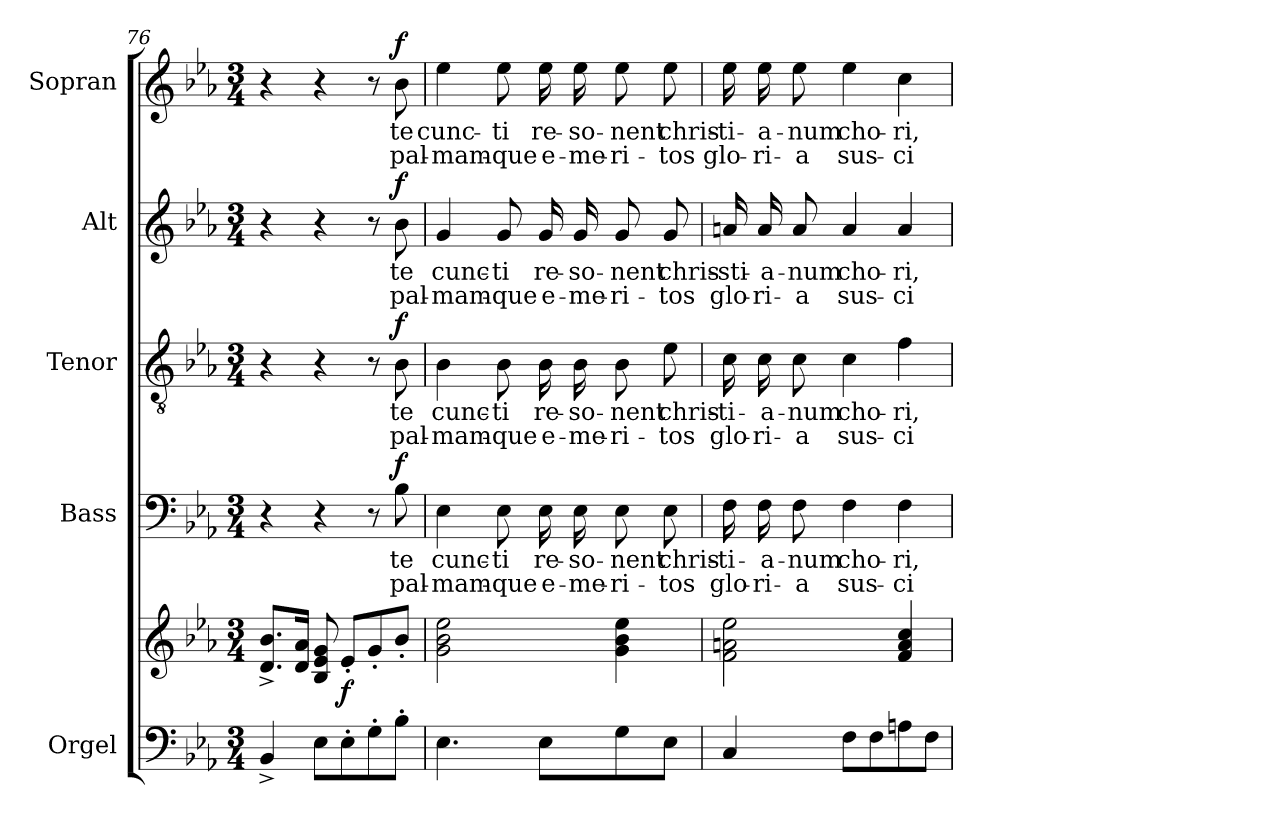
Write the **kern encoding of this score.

**kern	**kern	**dynam	**kern	**text	**text	**dynam	**kern	**text	**text	**dynam	**kern	**text	**text	**dynam	**kern	**text	**text	**dynam
*part5	*part5	*part5	*part4	*part4	*part4	*part4	*part3	*part3	*part3	*part3	*part2	*part2	*part2	*part2	*part1	*part1	*part1	*part1
*staff6	*staff5	*staff5/6	*staff4	*staff4	*staff4	*staff4	*staff3	*staff3	*staff3	*staff3	*staff2	*staff2	*staff2	*staff2	*staff1	*staff1	*staff1	*staff1
*I"Orgel	*	*	*I"Bass	*	*	*	*I"Tenor	*	*	*	*I"Alt	*	*	*	*I"Sopran	*	*	*
*I'Org.	*	*	*I'B.	*	*	*	*I'T.	*	*	*	*I'A.	*	*	*	*I'S.	*	*	*
*clefF4	*clefG2	*	*clefF4	*	*	*	*clefGv2	*	*	*	*clefG2	*	*	*	*clefG2	*	*	*
*k[b-e-a-]	*k[b-e-a-]	*	*k[b-e-a-]	*	*	*	*k[b-e-a-]	*	*	*	*k[b-e-a-]	*	*	*	*k[b-e-a-]	*	*	*
*E-:	*E-:	*	*E-:	*	*	*	*E-:	*	*	*	*E-:	*	*	*	*E-:	*	*	*
*M3/4	*M3/4	*	*M3/4	*	*	*	*M3/4	*	*	*	*M3/4	*	*	*	*M3/4	*	*	*
=76	=76	=76	=76	=76	=76	=76	=76	=76	=76	=76	=76	=76	=76	=76	=76	=76	=76	=76
4BB-^</	8.d/^< 8.b-/^<L	.	4r	.	.	.	4r	.	.	.	4r	.	.	.	4r	.	.	.
.	16d/ 16a-/Jk	.	.	.	.	.	.	.	.	.	.	.	.	.	.	.	.	.
8E-\L	8B-/ 8e-/ 8g/	.	4r	.	.	.	4r	.	.	.	4r	.	.	.	4r	.	.	.
!	!	!LO:DY:b	!	!	!	!	!	!	!	!	!	!	!	!	!	!	!	!
8E-'>\	8e-'</L	f	.	.	.	.	.	.	.	.	.	.	.	.	.	.	.	.
8G'>\	8g'</	.	8r	.	.	.	8r	.	.	.	8r	.	.	.	8r	.	.	.
!	!	!	!	!LO:LY:b	!LO:LY:b	!LO:DY:a	!	!LO:LY:b	!LO:LY:b	!LO:DY:a	!	!LO:LY:b	!LO:LY:b	!LO:DY:a	!	!LO:LY:b	!LO:LY:b	!LO:DY:a
8B-'>\J	8b-'</J	.	8B-\	te	pal-	f	8B-\	te	pal-	f	8b-\	te	pal-	f	8b-\	te	pal-	f
=77	=77	=77	=77	=77	=77	=77	=77	=77	=77	=77	=77	=77	=77	=77	=77	=77	=77	=77
!	!	!	!	!LO:LY:b	!LO:LY:b	!	!	!LO:LY:b	!LO:LY:b	!	!	!LO:LY:b	!LO:LY:b	!	!	!LO:LY:b	!LO:LY:b	!
4.E-\	2g\ 2b-\ 2ee-\	.	4E-\	cunc-	-mam-	.	4B-\	cunc-	-mam-	.	4g/	cunc-	-mam-	.	4ee-\	cunc-	-mam-	.
!	!	!	!	!LO:LY:b	!LO:LY:b	!	!	!LO:LY:b	!LO:LY:b	!	!	!LO:LY:b	!LO:LY:b	!	!	!LO:LY:b	!LO:LY:b	!
.	.	.	8E-\	-ti	-que	.	8B-\	-ti	-que	.	8g/	-ti	-que	.	8ee-\	-ti	-que	.
!	!	!	!	!LO:LY:b	!LO:LY:b	!	!	!LO:LY:b	!LO:LY:b	!	!	!LO:LY:b	!LO:LY:b	!	!	!LO:LY:b	!LO:LY:b	!
8E-\L	.	.	16E-\	re-	e-	.	16B-\	re-	e-	.	16g/	re-	e-	.	16ee-\	re-	e-	.
!	!	!	!	!LO:LY:b	!LO:LY:b	!	!	!LO:LY:b	!LO:LY:b	!	!	!LO:LY:b	!LO:LY:b	!	!	!LO:LY:b	!LO:LY:b	!
.	.	.	16E-\	-so-	-me-	.	16B-\	-so-	-me-	.	16g/	-so-	-me-	.	16ee-\	-so-	-me-	.
!	!	!	!	!LO:LY:b	!LO:LY:b	!	!	!LO:LY:b	!LO:LY:b	!	!	!LO:LY:b	!LO:LY:b	!	!	!LO:LY:b	!LO:LY:b	!
8G\	4g\ 4b-\ 4ee-\	.	8E-\	-nent	-ri-	.	8B-\	-nent	-ri-	.	8g/	-nent	-ri-	.	8ee-\	-nent	-ri-	.
!	!	!	!	!LO:LY:b	!LO:LY:b	!	!	!LO:LY:b	!LO:LY:b	!	!	!LO:LY:b	!LO:LY:b	!	!	!LO:LY:b	!LO:LY:b	!
8E-\J	.	.	8E-\	chris-	-tos	.	8e-\	chris-	-tos	.	8g/	chris-	-tos	.	8ee-\	chris-	-tos	.
=78	=78	=78	=78	=78	=78	=78	=78	=78	=78	=78	=78	=78	=78	=78	=78	=78	=78	=78
!	!	!	!	!LO:LY:b	!LO:LY:b	!	!	!LO:LY:b	!LO:LY:b	!	!	!LO:LY:b	!LO:LY:b	!	!	!LO:LY:b	!LO:LY:b	!
4C/	2f\ 2an\ 2ee-\	.	16F\	-ti-	glo-	.	16c\	-ti-	glo-	.	16an/	-sti-	glo-	.	16ee-\	-ti-	glo-	.
!	!	!	!	!LO:LY:b	!LO:LY:b	!	!	!LO:LY:b	!LO:LY:b	!	!	!LO:LY:b	!LO:LY:b	!	!	!LO:LY:b	!LO:LY:b	!
.	.	.	16F\	-a-	-ri-	.	16c\	-a-	-ri-	.	16a/	-a-	-ri-	.	16ee-\	-a-	-ri-	.
!	!	!	!	!LO:LY:b	!LO:LY:b	!	!	!LO:LY:b	!LO:LY:b	!	!	!LO:LY:b	!LO:LY:b	!	!	!LO:LY:b	!LO:LY:b	!
.	.	.	8F\	-num	-a	.	8c\	-num	-a	.	8a/	-num	-a	.	8ee-\	-num	-a	.
!	!	!	!	!LO:LY:b	!LO:LY:b	!	!	!LO:LY:b	!LO:LY:b	!	!	!LO:LY:b	!LO:LY:b	!	!	!LO:LY:b	!LO:LY:b	!
8F\L	.	.	4F\	cho-	sus-	.	4c\	cho-	sus-	.	4a/	cho-	sus-	.	4ee-\	cho-	sus-	.
8F\	.	.	.	.	.	.	.	.	.	.	.	.	.	.	.	.	.	.
!	!	!	!	!LO:LY:b	!LO:LY:b	!	!	!LO:LY:b	!LO:LY:b	!	!	!LO:LY:b	!LO:LY:b	!	!	!LO:LY:b	!LO:LY:b	!
8An\	4f/ 4a/ 4cc/	.	4F\	-ri,	-ci-	.	4f\	-ri,	-ci-	.	4a/	-ri,	-ci-	.	4cc\	-ri,	-ci-	.
8F\J	.	.	.	.	.	.	.	.	.	.	.	.	.	.	.	.	.	.
=	=	=	=	=	=	=	=	=	=	=	=	=	=	=	=	=	=	=
*-	*-	*-	*-	*-	*-	*-	*-	*-	*-	*-	*-	*-	*-	*-	*-	*-	*-	*-
